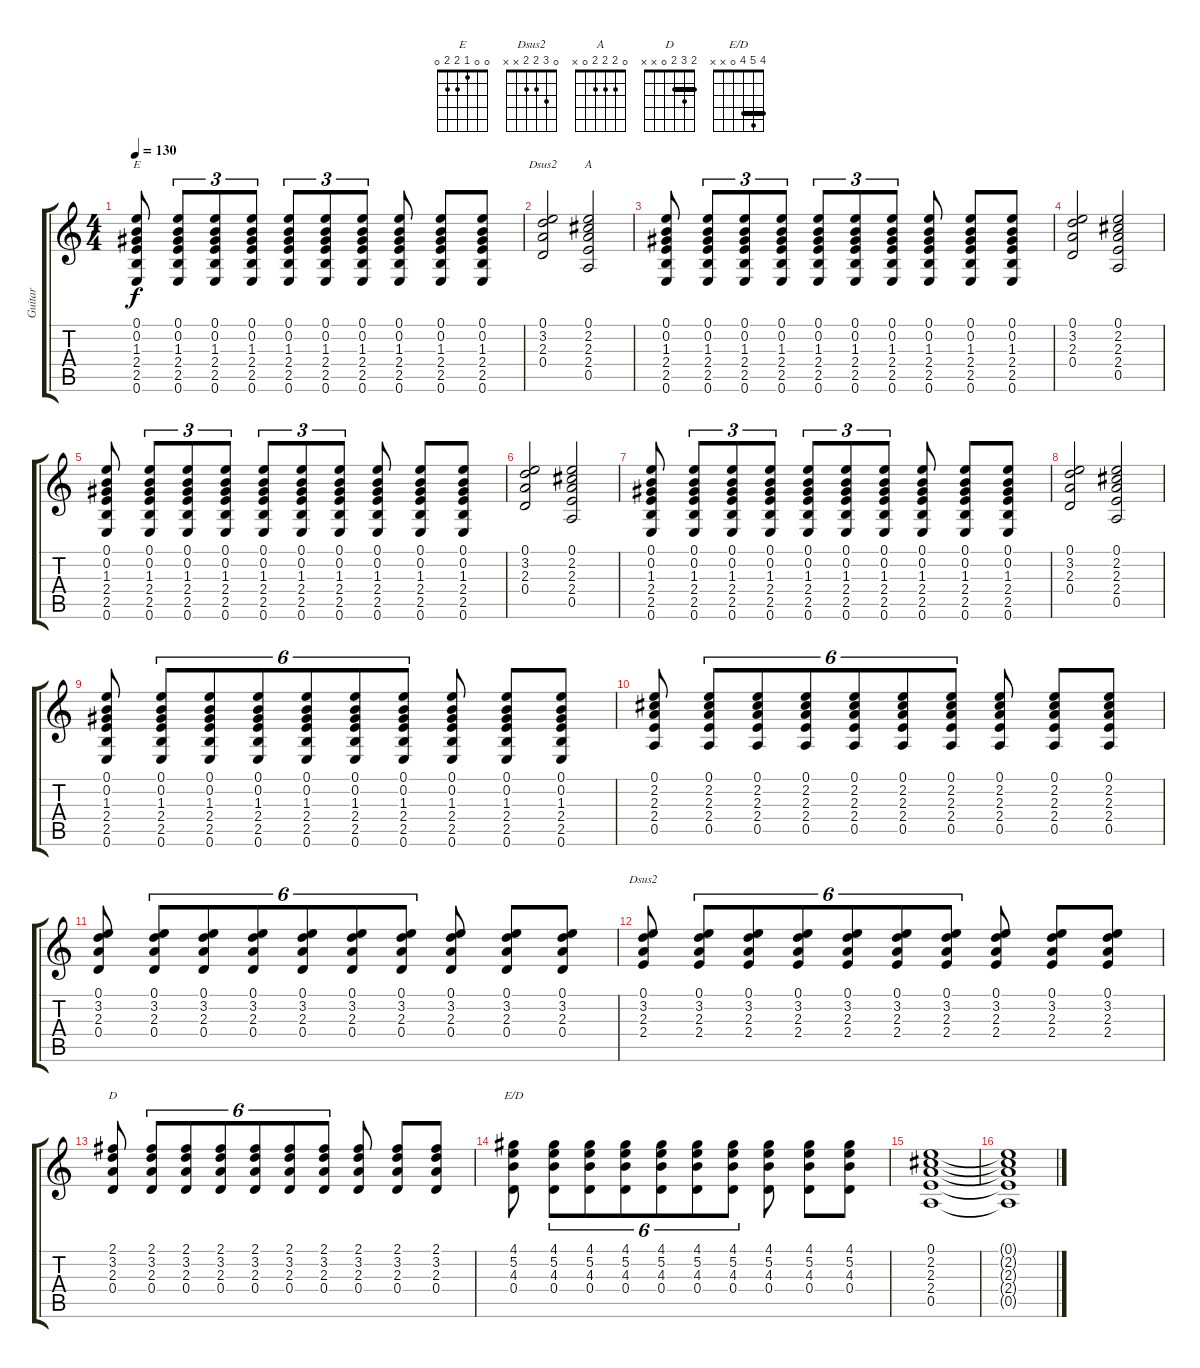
\track ("Guitar" "Guitar") {instrument acousticguitarsteel}
\staff {score tabs}
\tuning (E4 B3 G3 D3 A2 E2) {hide}
\chord ("E" 0 0 1 2 2 0)
\chord ("Dsus2" 0 3 2 0 x x)
\chord ("A" 0 2 2 2 0 x)
\chord ("Dsus2" 0 3 2 2 x x)
\chord ("D" 2 3 2 0 x x) {barre 2}
\chord ("E/D" 4 5 4 0 x x) {barre 4}
\ts (4 4)
\tempo 130
\clef g2
\ks c
(0.1 0.2 1.3 2.4 2.5 0.6).8{ch "E" dy f} (0.1 0.2 1.3 2.4 2.5 0.6).8{tu (3 2)} (0.1 0.2 1.3 2.4 2.5 0.6).8{tu (3 2)} (0.1 0.2 1.3 2.4 2.5 0.6).8{tu (3 2)} (0.1 0.2 1.3 2.4 2.5 0.6).8{tu (3 2)} (0.1 0.2 1.3 2.4 2.5 0.6).8{tu (3 2)} (0.1 0.2 1.3 2.4 2.5 0.6).8{tu (3 2)} (0.1 0.2 1.3 2.4 2.5 0.6).8 (0.1 0.2 1.3 2.4 2.5 0.6).8 (0.1 0.2 1.3 2.4 2.5 0.6).8 |
(0.1 3.2 2.3 0.4).2{ch "Dsus2"} (0.1 2.2 2.3 2.4 0.5).2{ch "A"} |
(0.1 0.2 1.3 2.4 2.5 0.6).8 (0.1 0.2 1.3 2.4 2.5 0.6).8{tu (3 2)} (0.1 0.2 1.3 2.4 2.5 0.6).8{tu (3 2)} (0.1 0.2 1.3 2.4 2.5 0.6).8{tu (3 2)} (0.1 0.2 1.3 2.4 2.5 0.6).8{tu (3 2)} (0.1 0.2 1.3 2.4 2.5 0.6).8{tu (3 2)} (0.1 0.2 1.3 2.4 2.5 0.6).8{tu (3 2)} (0.1 0.2 1.3 2.4 2.5 0.6).8 (0.1 0.2 1.3 2.4 2.5 0.6).8 (0.1 0.2 1.3 2.4 2.5 0.6).8 |
(0.1 3.2 2.3 0.4).2 (0.1 2.2 2.3 2.4 0.5).2 |
(0.1 0.2 1.3 2.4 2.5 0.6).8 (0.1 0.2 1.3 2.4 2.5 0.6).8{tu (3 2)} (0.1 0.2 1.3 2.4 2.5 0.6).8{tu (3 2)} (0.1 0.2 1.3 2.4 2.5 0.6).8{tu (3 2)} (0.1 0.2 1.3 2.4 2.5 0.6).8{tu (3 2)} (0.1 0.2 1.3 2.4 2.5 0.6).8{tu (3 2)} (0.1 0.2 1.3 2.4 2.5 0.6).8{tu (3 2)} (0.1 0.2 1.3 2.4 2.5 0.6).8 (0.1 0.2 1.3 2.4 2.5 0.6).8 (0.1 0.2 1.3 2.4 2.5 0.6).8 |
(0.1 3.2 2.3 0.4).2 (0.1 2.2 2.3 2.4 0.5).2 |
(0.1 0.2 1.3 2.4 2.5 0.6).8 (0.1 0.2 1.3 2.4 2.5 0.6).8{tu (3 2)} (0.1 0.2 1.3 2.4 2.5 0.6).8{tu (3 2)} (0.1 0.2 1.3 2.4 2.5 0.6).8{tu (3 2)} (0.1 0.2 1.3 2.4 2.5 0.6).8{tu (3 2)} (0.1 0.2 1.3 2.4 2.5 0.6).8{tu (3 2)} (0.1 0.2 1.3 2.4 2.5 0.6).8{tu (3 2)} (0.1 0.2 1.3 2.4 2.5 0.6).8 (0.1 0.2 1.3 2.4 2.5 0.6).8 (0.1 0.2 1.3 2.4 2.5 0.6).8 |
(0.1 3.2 2.3 0.4).2 (0.1 2.2 2.3 2.4 0.5).2 |
(0.1 0.2 1.3 2.4 2.5 0.6).8 (0.1 0.2 1.3 2.4 2.5 0.6).8{tu (6 4)} (0.1 0.2 1.3 2.4 2.5 0.6).8{tu (6 4)} (0.1 0.2 1.3 2.4 2.5 0.6).8{tu (6 4)} (0.1 0.2 1.3 2.4 2.5 0.6).8{tu (6 4)} (0.1 0.2 1.3 2.4 2.5 0.6).8{tu (6 4)} (0.1 0.2 1.3 2.4 2.5 0.6).8{tu (6 4)} (0.1 0.2 1.3 2.4 2.5 0.6).8 (0.1 0.2 1.3 2.4 2.5 0.6).8 (0.1 0.2 1.3 2.4 2.5 0.6).8 |
(0.1 2.2 2.3 2.4 0.5).8 (0.1 2.2 2.3 2.4 0.5).8{tu (6 4)} (0.1 2.2 2.3 2.4 0.5).8{tu (6 4)} (0.1 2.2 2.3 2.4 0.5).8{tu (6 4)} (0.1 2.2 2.3 2.4 0.5).8{tu (6 4)} (0.1 2.2 2.3 2.4 0.5).8{tu (6 4)} (0.1 2.2 2.3 2.4 0.5).8{tu (6 4)} (0.1 2.2 2.3 2.4 0.5).8 (0.1 2.2 2.3 2.4 0.5).8 (0.1 2.2 2.3 2.4 0.5).8 |
(0.1 3.2 2.3 0.4).8 (0.1 3.2 2.3 0.4).8{tu (6 4)} (0.1 3.2 2.3 0.4).8{tu (6 4)} (0.1 3.2 2.3 0.4).8{tu (6 4)} (0.1 3.2 2.3 0.4).8{tu (6 4)} (0.1 3.2 2.3 0.4).8{tu (6 4)} (0.1 3.2 2.3 0.4).8{tu (6 4)} (0.1 3.2 2.3 0.4).8 (0.1 3.2 2.3 0.4).8 (0.1 3.2 2.3 0.4).8 |
(0.1 3.2 2.3 2.4).8{ch "Dsus2"} (0.1 3.2 2.3 2.4).8{tu (6 4)} (0.1 3.2 2.3 2.4).8{tu (6 4)} (0.1 3.2 2.3 2.4).8{tu (6 4)} (0.1 3.2 2.3 2.4).8{tu (6 4)} (0.1 3.2 2.3 2.4).8{tu (6 4)} (0.1 3.2 2.3 2.4).8{tu (6 4)} (0.1 3.2 2.3 2.4).8 (0.1 3.2 2.3 2.4).8 (0.1 3.2 2.3 2.4).8 |
(2.1 3.2 2.3 0.4).8{ch "D"} (2.1 3.2 2.3 0.4).8{tu (6 4)} (2.1 3.2 2.3 0.4).8{tu (6 4)} (2.1 3.2 2.3 0.4).8{tu (6 4)} (2.1 3.2 2.3 0.4).8{tu (6 4)} (2.1 3.2 2.3 0.4).8{tu (6 4)} (2.1 3.2 2.3 0.4).8{tu (6 4)} (2.1 3.2 2.3 0.4).8 (2.1 3.2 2.3 0.4).8 (2.1 3.2 2.3 0.4).8 |
(4.1 5.2 4.3 0.4).8{ch "E/D"} (4.1 5.2 4.3 0.4).8{tu (6 4)} (4.1 5.2 4.3 0.4).8{tu (6 4)} (4.1 5.2 4.3 0.4).8{tu (6 4)} (4.1 5.2 4.3 0.4).8{tu (6 4)} (4.1 5.2 4.3 0.4).8{tu (6 4)} (4.1 5.2 4.3 0.4).8{tu (6 4)} (4.1 5.2 4.3 0.4).8 (4.1 5.2 4.3 0.4).8 (4.1 5.2 4.3 0.4).8 |
(0.1 2.2 2.3 2.4 0.5).1 |
(0.1{t} 2.2{t} 2.3{t} 2.4{t} 0.5{t}).1
